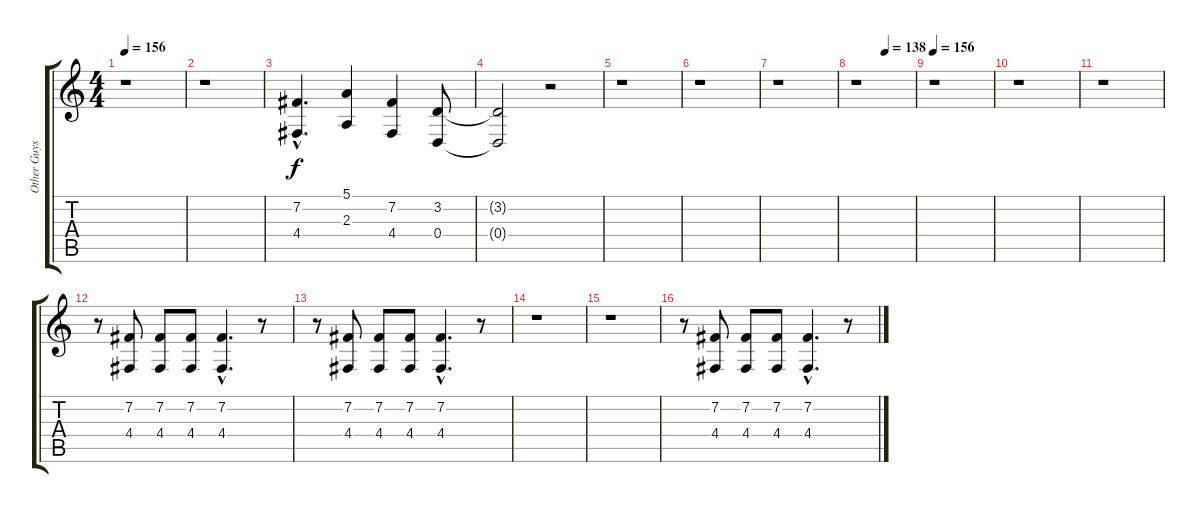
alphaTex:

\track ("Other Guys - Backup Vocals" "Other Guys") {instrument trumpet}
\staff {score tabs}
\tuning (E4 B3 G3 D3 A2 E2) {hide}
\ts (4 4)
\tempo 156
\clef g2
\ks c
r.1{dy f} |
r.1 |
(7.2{hac} 4.4{hac}).4{d} (5.1 2.3).4 (7.2 4.4).4 (3.2 0.4).8 |
(3.2{t} 0.4{t}).2 r.2 |
r.1 |
r.1 |
r.1 |
\tempo (138 0.5)
r.1 |
\tempo 156
r.1 |
r.1 |
r.1 |
r.8 (7.2 4.4).8 (7.2 4.4).8 (7.2 4.4).8 (7.2{hac} 4.4{hac}).4{d} r.8 |
r.8 (7.2 4.4).8 (7.2 4.4).8 (7.2 4.4).8 (7.2{hac} 4.4{hac}).4{d} r.8 |
r.1 |
r.1 |
r.8 (7.2 4.4).8 (7.2 4.4).8 (7.2 4.4).8 (7.2{hac} 4.4{hac}).4{d} r.8
